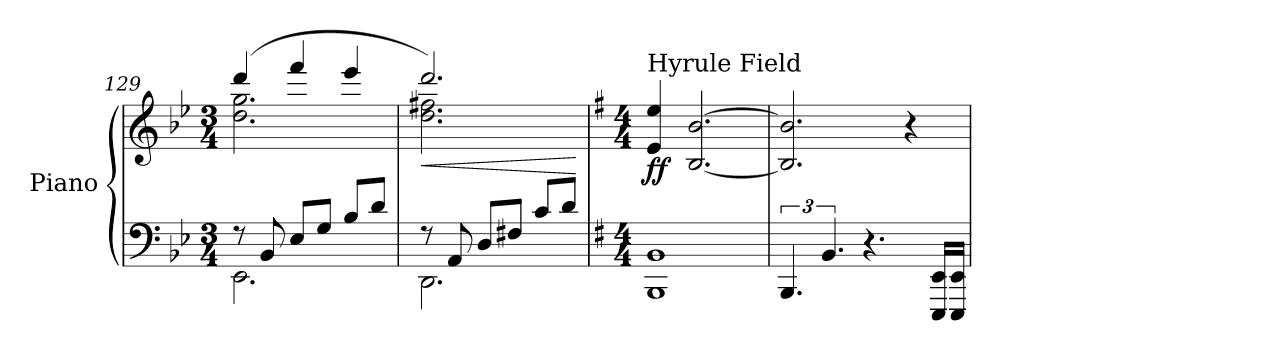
**kern	**kern	**dynam
*part1	*part1	*part1
*staff2	*staff1	*staff1/2
*I"Piano	*	*
*I'Pno.	*	*
*clefF4	*clefG2	*
*k[b-e-]	*k[b-e-]	*
*M3/4	*M3/4	*
=129	=129	=129
*^	*^	*
8r	2.EE-\	(4ddd/	2.dd\ 2.gg\	.
8BB-/	.	.	.	.
8E-/L	.	4fff/	.	.
8G/J	.	.	.	.
8B-/L	.	4eee-/	.	.
8d/J	.	.	.	.
!!LO:LB:g=z	!!
=130	=130	=130	=130	=130
!	!	!	!	!LO:HP:b
8r	2.DD\	2.ddd/)	2.dd\ 2.ff#X\	<
8AA/	.	.	.	.
8D/L	.	.	.	.
8F#X/J	.	.	.	.
8c/L	.	.	.	.
8d/J	.	.	.	.
*v	*v	*	*	*
*	*v	*v	*
.	.	[
=131	=131	=131
*k[f#]	*k[f#]	*
*M4/4	*M4/4	*
*	*MM144	*
!	!LO:TX:a:t=Hyrule Field	!
!	!	!LO:DY:b
1BBB 1BB	4e/ 4ee/	ff
.	[2.B/ [2.b/	.
=132	=132	=132
6.BBB/	2.B/] 2.b/]	.
6.BB/	.	.
4.r	.	.
.	4r	.
16EEE/ 16EE/LL	.	.
16EEE/ 16EE/JJ	.	.
=	=	=
*-	*-	*-
